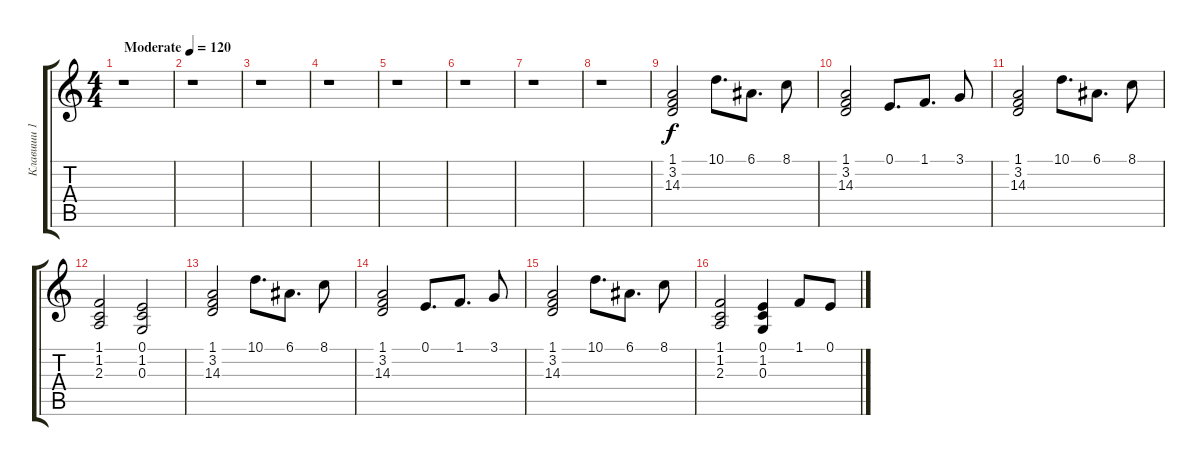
\track ("Клавиши 1" "Клавиши 1") {instrument choiraahs}
\staff {score tabs}
\tuning (E4 B3 G3 D3 A2 E2) {hide}
\ts (4 4)
\tempo (120 "Moderate")
\clef g2
\ks c
r.1{dy f instrument choiraahs} |
r.1 |
r.1 |
r.1 |
r.1 |
r.1 |
r.1 |
r.1 |
(1.1 3.2 14.3).2 10.1.8{d} 6.1.8{d} 8.1.8 |
(1.1 3.2 14.3).2 0.1.8{d} 1.1.8{d} 3.1.8 |
(1.1 3.2 14.3).2 10.1.8{d} 6.1.8{d} 8.1.8 |
(1.1 1.2 2.3).2 (0.1 1.2 0.3).2 |
(1.1 3.2 14.3).2 10.1.8{d} 6.1.8{d} 8.1.8 |
(1.1 3.2 14.3).2 0.1.8{d} 1.1.8{d} 3.1.8 |
(1.1 3.2 14.3).2 10.1.8{d} 6.1.8{d} 8.1.8 |
(1.1 1.2 2.3).2 (0.1 1.2 0.3).4 1.1.8 0.1.8
